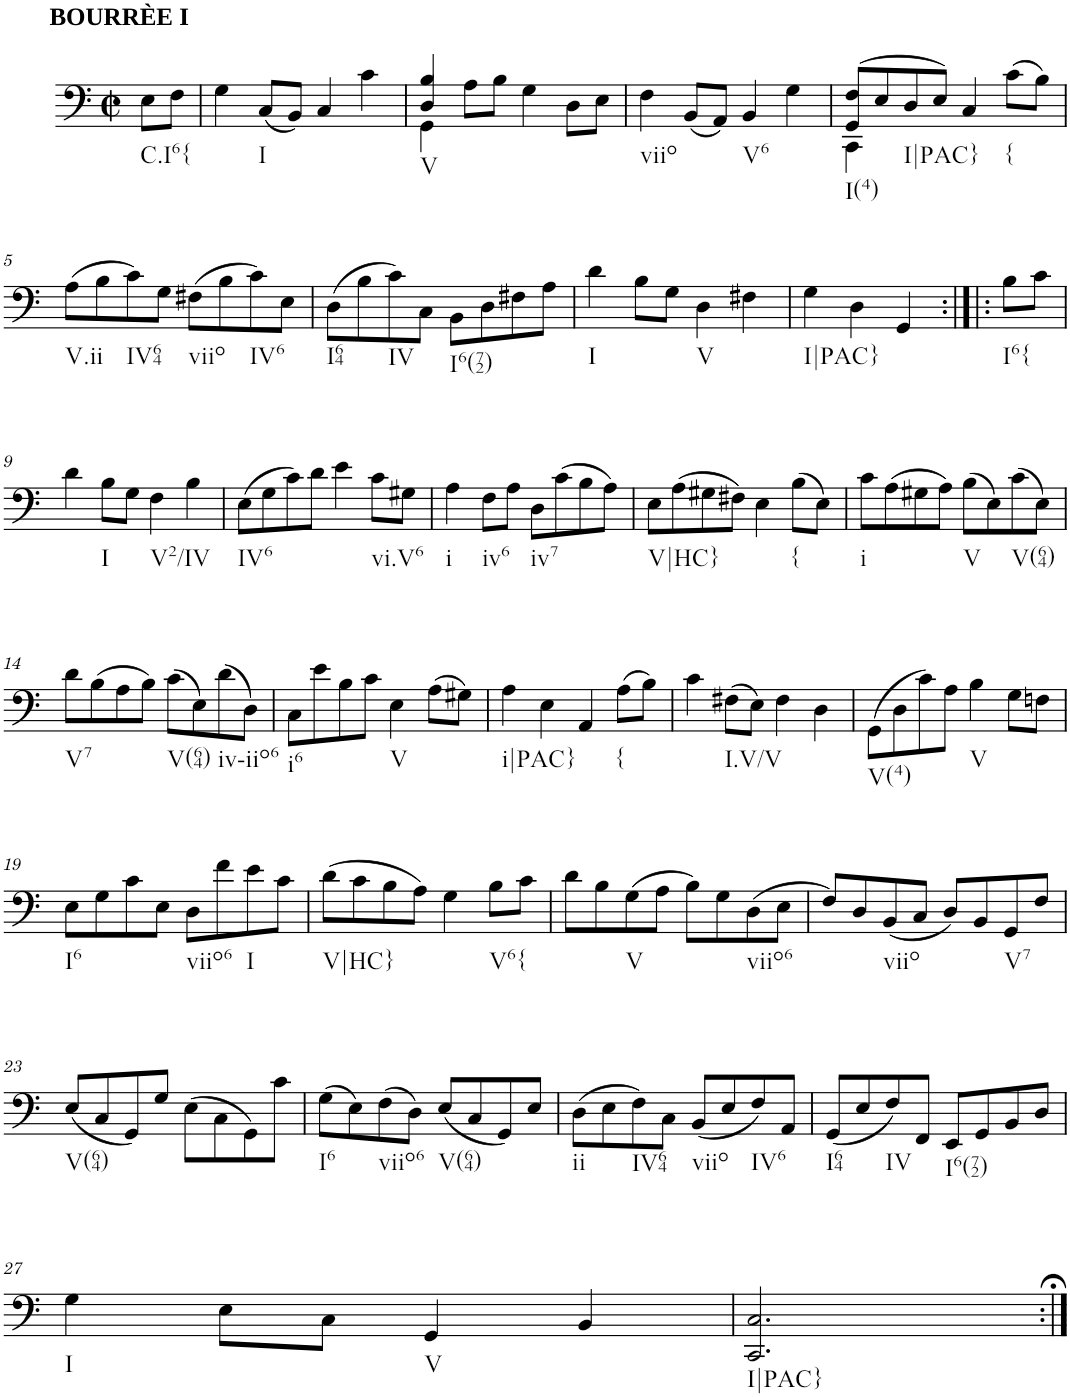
**kern
*part1
*staff1
*I"Piano
*I'Pno.
*clefF4
*k[]
*M2/2
*met(c|)
=
!LO:TX:a:B:t=BOURRÈE I
!LO:TX:b:t=C.I6{
8E\L
8F\J
=1
4G\
!LO:TX:b:t=I
(8C/L
8BB/J)
4C/
4c\
=2
*^
*	*^
!LO:TX:b:t=V	!	!
4B/	4GG\	4D/
8A\L	2.ryy	2.ryy
8B\J	.	.
4G\	.	.
8D\L	.	.
8E\J	.	.
*v	*v	*v
=3
!LO:TX:b:t=viio
4F\
(8BB/L
8AA/J)
!LO:TX:b:t=V6
4BB/
4G\
=4
*^
!LO:TX:b:t=I(4)	!
(>8GG/ 8F/L	4CC\
8E/	.
!LO:TX:b:t=I|PAC}	!
8D/	2.ryy
8E/J)	.
4C/	.
!LO:TX:b:t={	!
(8c\L	.
8B\J)	.
*v	*v
!!LO:LB:g=z
=5
!LO:TX:b:t=V.ii
(8A\L
8B\
!LO:TX:b:t=IV64
8c\)
8G\J
!LO:TX:b:t=viio
(8F#X\L
8B\
!LO:TX:b:t=IV6
8c\)
8E\J
=6
!LO:TX:b:t=I64
(8D\L
8B\
!LO:TX:b:t=IV
8c\)
8C\J
!LO:TX:b:t=I6(72)
8BB\L
8D\
8F#X\
8A\J
=7
!LO:TX:b:t=I
4d\
8B\L
8G\J
!LO:TX:b:t=V
4D\
4F#X\
=8
!LO:TX:b:t=I|PAC}
4G\
4D\
4GG/
!LO:TX:b:t=I6{
8B\L
8c\J
!!LO:LB:g=z
=9
4d\
!LO:TX:b:t=I
8B\L
8G\J
!LO:TX:b:t=V2/IV
4F\
4B\
=10
!LO:TX:b:t=IV6
(8E\L
8G\
8c\)
8d\J
4e\
!LO:TX:b:t=vi.V6
8c\L
8G#X\J
=11
!LO:TX:b:t=i
4A\
!LO:TX:b:t=iv6
8F\L
8A\J
!LO:TX:b:t=iv7
8D\L
(8c\
8B\
8A\J)
=12
!LO:TX:b:t=V|HC}
8E\L
(8A\
8G#X\
8F#X\J)
4E\
!LO:TX:b:t={
(8B\L
8E\J)
=13
!LO:TX:b:t=i
8c\L
(8A\
8G#X\
8A\J)
!LO:TX:b:t=V
(8B\L
8E\)
!LO:TX:b:t=V(64)
(8c\
8E\J)
!!LO:LB:g=z
=14
!LO:TX:b:t=V7
8d\L
(8B\
8A\
8B\J)
!LO:TX:b:t=V(64)
(8c\L
8E\)
!LO:TX:b:t=iv-iio6
(8d\
8D\J)
=15
!LO:TX:b:t=i6
8C\L
8e\
8B\
8c\J
!LO:TX:b:t=V
4E\
(8A\L
8G#X\J)
=16
!LO:TX:b:t=i|PAC}
4A\
4E\
4AA/
!LO:TX:b:t={
(8A\L
8B\J)
=17
4c\
!LO:TX:b:t=I.V/V
(8F#X\L
8E\J)
4F#\
4D\
=18
!LO:TX:b:t=V(4)
(8GG\L
8D\
8c\)
8A\J
!LO:TX:b:t=V
4B\
8G\L
8Fn\J
!!LO:LB:g=z
=19
!LO:TX:b:t=I6
8E\L
8G\
8c\
8E\J
!LO:TX:b:t=viio6
8D\L
8f\
!LO:TX:b:t=I
8e\
8c\J
=20
!LO:TX:b:t=V|HC}
(8d\L
8c\
8B\
8A\J)
4G\
!LO:TX:b:t=V6{
8B\L
8c\J
=21
8d\L
8B\
!LO:TX:b:t=V
(8G\
8A\J
8B\L)
8G\
!LO:TX:b:t=viio6
(8D\
8E\J
=22
8F/L)
8D/
!LO:TX:b:t=viio
(8BB/
8C/J
8D/L)
8BB/
!LO:TX:b:t=V7
8GG/
8F/J
!!LO:LB:g=z
=23
!LO:TX:b:t=V(64)
(8E/L
8C/
8GG/)
8G/J
(8E\L
8C\
8GG\)
8c\J
=24
!LO:TX:b:t=I6
(8G\L
8E\)
!LO:TX:b:t=viio6
(8F\
8D\J)
!LO:TX:b:t=V(64)
(8E/L
8C/
8GG/)
8E/J
=25
!LO:TX:b:t=ii
(8D\L
8E\
!LO:TX:b:t=IV64
8F\)
8C\J
!LO:TX:b:t=viio
(8BB/L
8E/
!LO:TX:b:t=IV6
8F/)
8AA/J
=26
!LO:TX:b:t=I64
(8GG/L
8E/
!LO:TX:b:t=IV
8F/)
8FF/J
!LO:TX:b:t=I6(72)
8EE/L
8GG/
8BB/
8D/J
!!LO:LB:g=z
=27
!LO:TX:b:t=I
4G\
8E\L
8C\J
!LO:TX:b:t=V
4GG/
4BB/
=28
!LO:TX:b:t=I|PAC}
2.CC/ 2.C/
=:|!
*-
